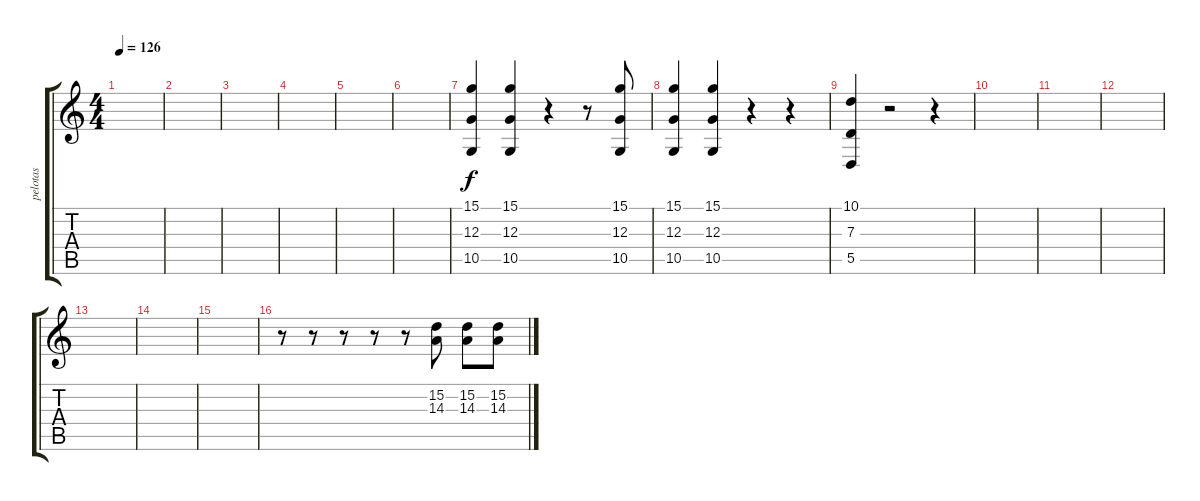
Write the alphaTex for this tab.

\track ("pelotas" "pelotas") {instrument honkytonkpiano}
\staff {score tabs}
\tuning (E4 B3 G3 D3 A2 E2) {hide}
\ts (4 4)
\tempo 126
\clef g2
\ks c
|
|
|
|
|
|
\section ("" "")
(15.1 12.3 10.5).4 (15.1 12.3 10.5).4 r.4 r.8 (15.1 12.3 10.5).8 |
(15.1 12.3 10.5).4 (15.1 12.3 10.5).4 r.4 r.4 |
(10.1 7.3 5.5).4 r.2 r.4 |
|
|
|
|
|
|
r.8 r.8 r.8 r.8 r.8 (15.2 14.3).8 (15.2 14.3).8 (15.2 14.3).8
